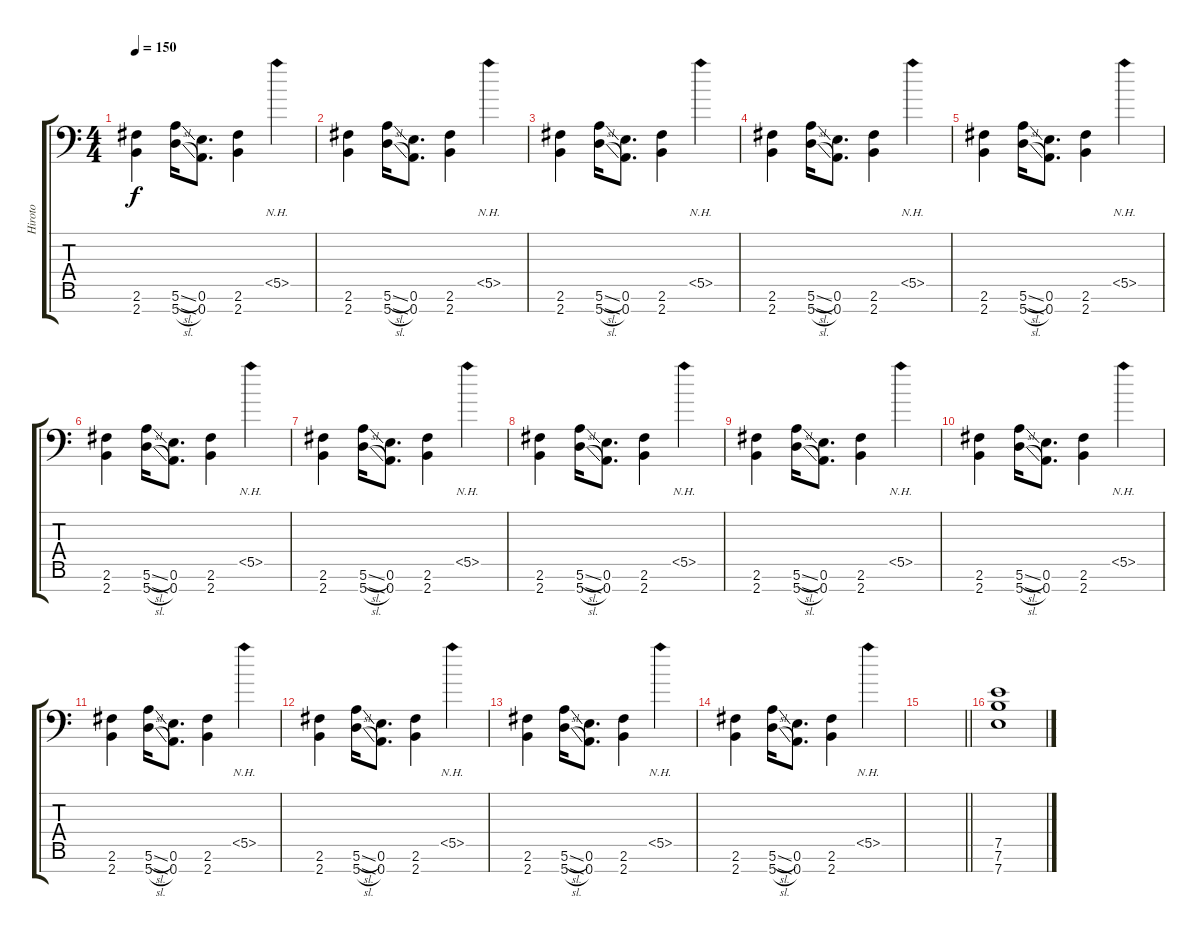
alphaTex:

\track ("Hiroto" "Hiroto") {instrument distortionguitar}
\staff {score tabs}
\tuning (E4 B3 G3 D3 A2 E2 A1) {hide}
\ts (4 4)
\tempo 150
\clef f4
\ks c
(2.6 2.7).4{dy f} (5.6{sl} 5.7{sl}).16 (0.6 0.7).8{d} (2.6 2.7).4 5.5{nh}.4 |
(2.6 2.7).4 (5.6{sl} 5.7{sl}).16 (0.6 0.7).8{d} (2.6 2.7).4 5.5{nh}.4 |
(2.6 2.7).4 (5.6{sl} 5.7{sl}).16 (0.6 0.7).8{d} (2.6 2.7).4 5.5{nh}.4 |
(2.6 2.7).4 (5.6{sl} 5.7{sl}).16 (0.6 0.7).8{d} (2.6 2.7).4 5.5{nh}.4 |
(2.6 2.7).4 (5.6{sl} 5.7{sl}).16 (0.6 0.7).8{d} (2.6 2.7).4 5.5{nh}.4 |
(2.6 2.7).4 (5.6{sl} 5.7{sl}).16 (0.6 0.7).8{d} (2.6 2.7).4 5.5{nh}.4 |
(2.6 2.7).4 (5.6{sl} 5.7{sl}).16 (0.6 0.7).8{d} (2.6 2.7).4 5.5{nh}.4 |
(2.6 2.7).4 (5.6{sl} 5.7{sl}).16 (0.6 0.7).8{d} (2.6 2.7).4 5.5{nh}.4 |
(2.6 2.7).4 (5.6{sl} 5.7{sl}).16 (0.6 0.7).8{d} (2.6 2.7).4 5.5{nh}.4 |
(2.6 2.7).4 (5.6{sl} 5.7{sl}).16 (0.6 0.7).8{d} (2.6 2.7).4 5.5{nh}.4 |
(2.6 2.7).4 (5.6{sl} 5.7{sl}).16 (0.6 0.7).8{d} (2.6 2.7).4 5.5{nh}.4 |
(2.6 2.7).4 (5.6{sl} 5.7{sl}).16 (0.6 0.7).8{d} (2.6 2.7).4 5.5{nh}.4 |
(2.6 2.7).4 (5.6{sl} 5.7{sl}).16 (0.6 0.7).8{d} (2.6 2.7).4 5.5{nh}.4 |
(2.6 2.7).4 (5.6{sl} 5.7{sl}).16 (0.6 0.7).8{d} (2.6 2.7).4 5.5{nh}.4 |
\barLineRight lightlight
|
\section ("" "")
(7.5 7.6 7.7).1
